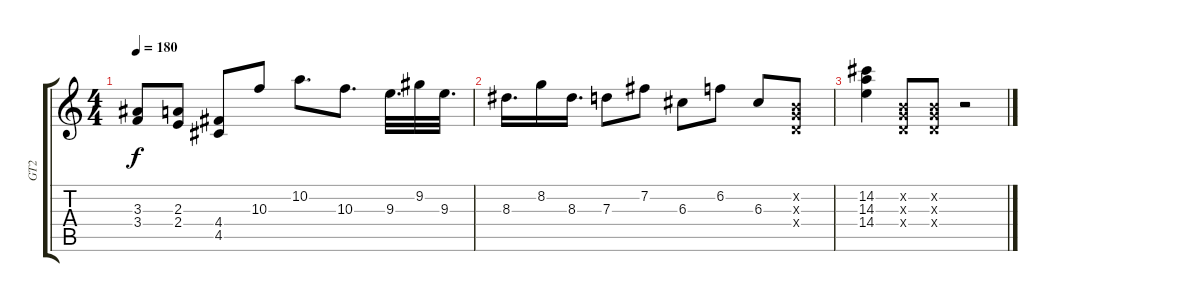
\track ("GT2" "GT2") {instrument overdrivenguitar}
\staff {score tabs}
\tuning (E4 B3 G3 D3 A2 E2) {hide}
\ts (4 4)
\tempo 180
\clef g2
\ks c
(3.3 3.4).8{dy f} (2.3 2.4).8 (4.4 4.5).8 10.3.8 10.2.8{d} 10.3.8{d} 9.3.32{d} 9.2.32 9.3.32{d} |
8.3.16{d} 8.2.16 8.3.16{d} 7.3.8 7.2.8 6.3.8 6.2.8 6.3.8 (0.2{x} 0.3{x} 0.4{x}).8 |
(14.2 14.3 14.4).4 (0.2{x} 0.3{x} 0.4{x}).8 (0.2{x} 0.3{x} 0.4{x}).8 r.2
